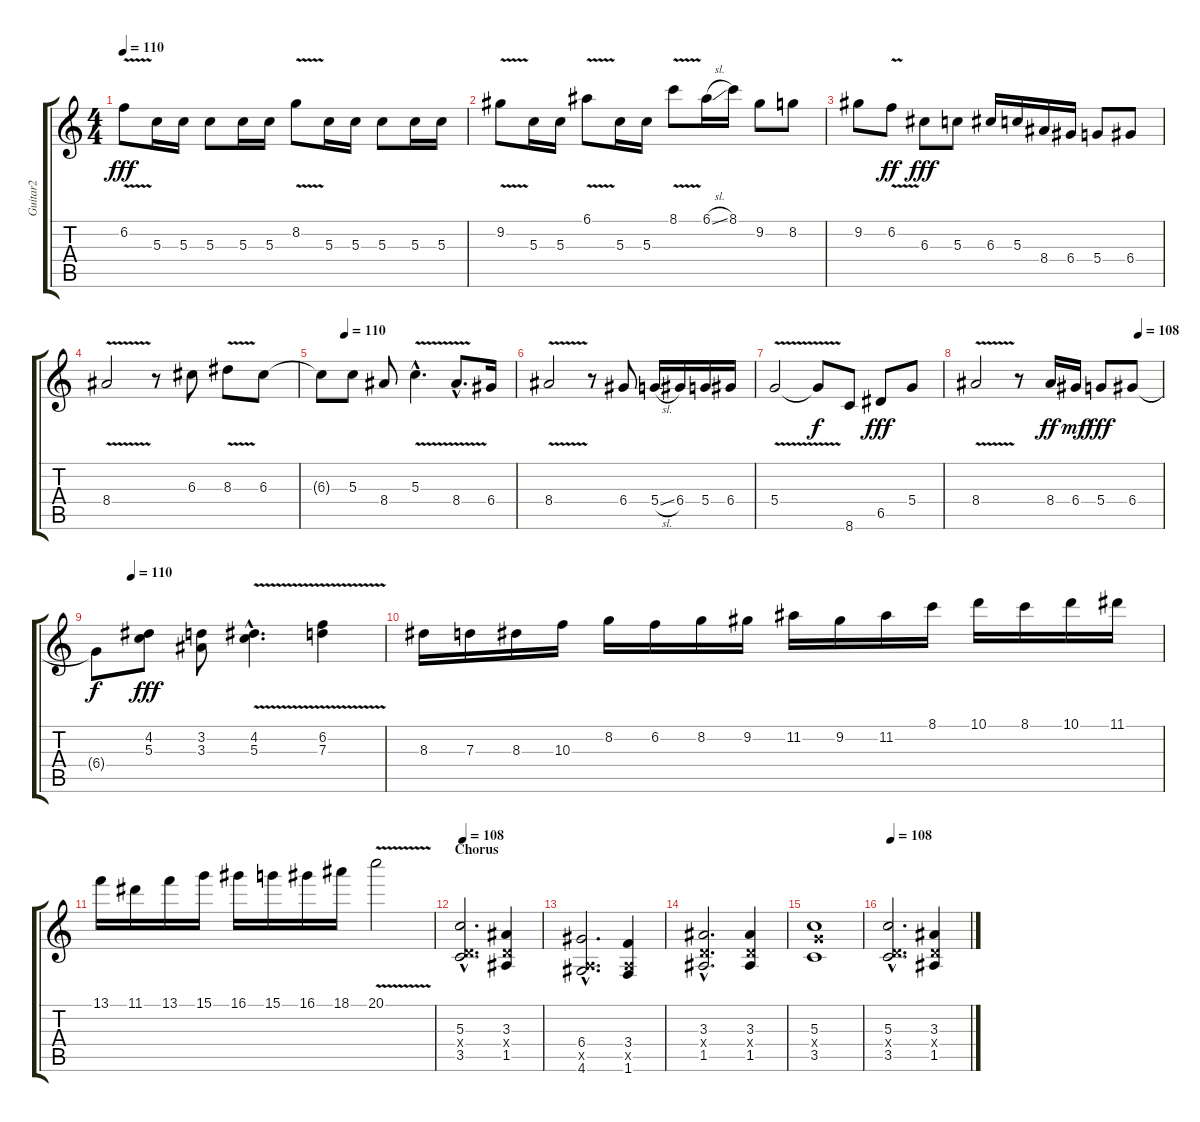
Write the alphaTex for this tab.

\track ("Guitar2" "Guitar2") {instrument distortionguitar}
\staff {score tabs}
\tuning (E4 B3 G3 D3 A2 E2) {hide}
\ts (4 4)
\tempo 110
\clef g2
\ks c
6.2{v}.8{dy fff} 5.3.16 5.3.16 5.3.8 5.3.16 5.3.16 8.2{v}.8 5.3.16 5.3.16 5.3.8 5.3.16 5.3.16 |
9.2{v}.8 5.3.16 5.3.16 6.1{v}.8 5.3.16 5.3.16 8.1{v}.8 6.1{sl}.16 8.1.16 9.2.8 8.2.8 |
9.2.8 6.2{v}.8{dy ff} 6.3.8{dy fff} 5.3.8 6.3.16 5.3.16 8.4.16 6.4.16 5.4.8 6.4.8 |
8.4{v}.2 r.8 6.3.8 8.3{v}.8 6.3.8 |
\tempo (110 0.125)
6.3{t}.8 5.3.8 8.4.8 5.3{v hac}.4{d} 8.4{v hac}.8{d} 6.4.16 |
8.4{v}.2 r.8 6.4.8 5.4{sl}.16 6.4.16 5.4.16 6.4.16 |
5.4{v}.2 5.4{t}.8{dy f} 8.6.8 6.5.8{dy fff} 5.4.8 |
\tempo (108 0.875)
8.4{v}.2 r.8 8.4.16{dy ff} 6.4.16{dy mf} 5.4.8{dy fff} 6.4.8 |
\tempo (108 0.125)
\tempo (110 0.125)
6.4{t}.8{dy f} (4.2 5.3).8{dy fff} (3.2 3.3).8 (4.2{v hac} 5.3{hac}).4{d} (6.2 7.3{v}).4 |
8.3.16{volume 16 instrument distortionguitar} 7.3.16 8.3.16 10.3.16 8.2.16 6.2.16 8.2.16 9.2.16 11.2.16 9.2.16 11.2.16 8.1.16 10.1.16 8.1.16 10.1.16 11.1.16 |
13.1.16 11.1.16 13.1.16 15.1.16 16.1.16 15.1.16 16.1.16 18.1.16 20.1{v}.2 |
\section ("" "Chorus")
\tempo 108
(5.3{hac} 0.4{hac x} 3.5{hac}).2{d} (3.3 0.4{x} 1.5).4 |
(6.4{hac} 0.5{hac x} 4.6{hac}).2{d} (3.4 0.5{x} 1.6).4 |
(3.3{hac} 0.4{hac x} 1.5{hac}).2{d} (3.3 0.4{x} 1.5).4 |
(5.3 5.4{x} 3.5).1 |
\tempo 108
(5.3{hac} 0.4{hac x} 3.5{hac}).2{d} (3.3 0.4{x} 1.5).4
